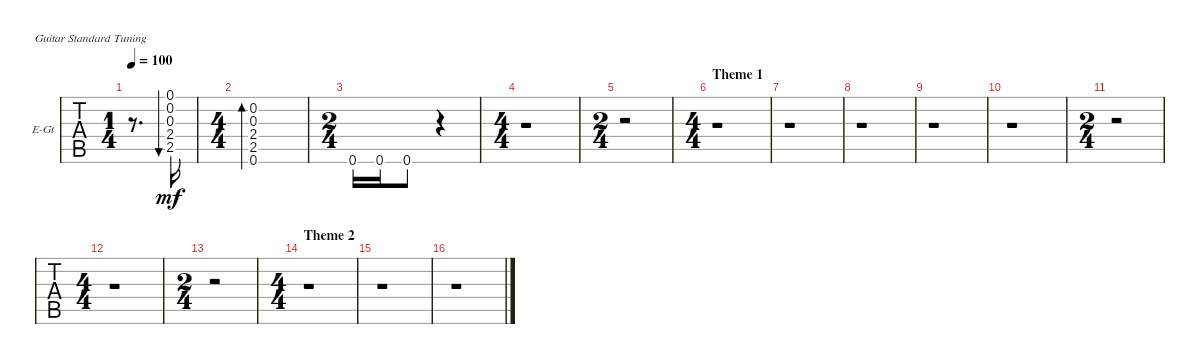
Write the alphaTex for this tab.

\defaultSystemsLayout 4
\bracketExtendMode groupsimilarinstruments
\firstSystemTrackNameOrientation horizontal
\otherSystemsTrackNameOrientation horizontal
\track ("Dulcimer Hammer" "E-Gt") {instrument electricguitarclean}
\staff {tabs}
\tuning (E4 B3 G3 D3 A2 E2)
\ts (1 4)
\tempo 100
\clef g2
\ks c
r.8{d dy mf instrument electricguitarclean} (0.1 0.2 0.3 2.4 2.5).16{bu 46} |
\ts (4 4)
\scale
0.333333 (0.6 2.5 2.4 0.3 0.2).1{bd 116} |
\ts (2 4)
\scale
0.333333 0.6.16 0.6.16 0.6.8 r.4 |
\ts (4 4)
\scale
0.333333 r.1 |
\ts (2 4)
\scale
0.39527 r.2 |
\ts (4 4)
\section ("" "Theme 1")
\scale
0.39527 r.1 |
\scale
0.209459 r.1 |
\scale
0.333333 r.1 |
\scale
0.333333 r.1 |
\scale
0.333333 r.1 |
\ts (2 4)
\scale
0.333333 r.2 |
\ts (4 4)
\scale
0.333333 r.1 |
\ts (2 4)
\scale
0.333333 r.2 |
\ts (4 4)
\section ("" "Theme 2")
r.1 |
r.1 |
r.1
